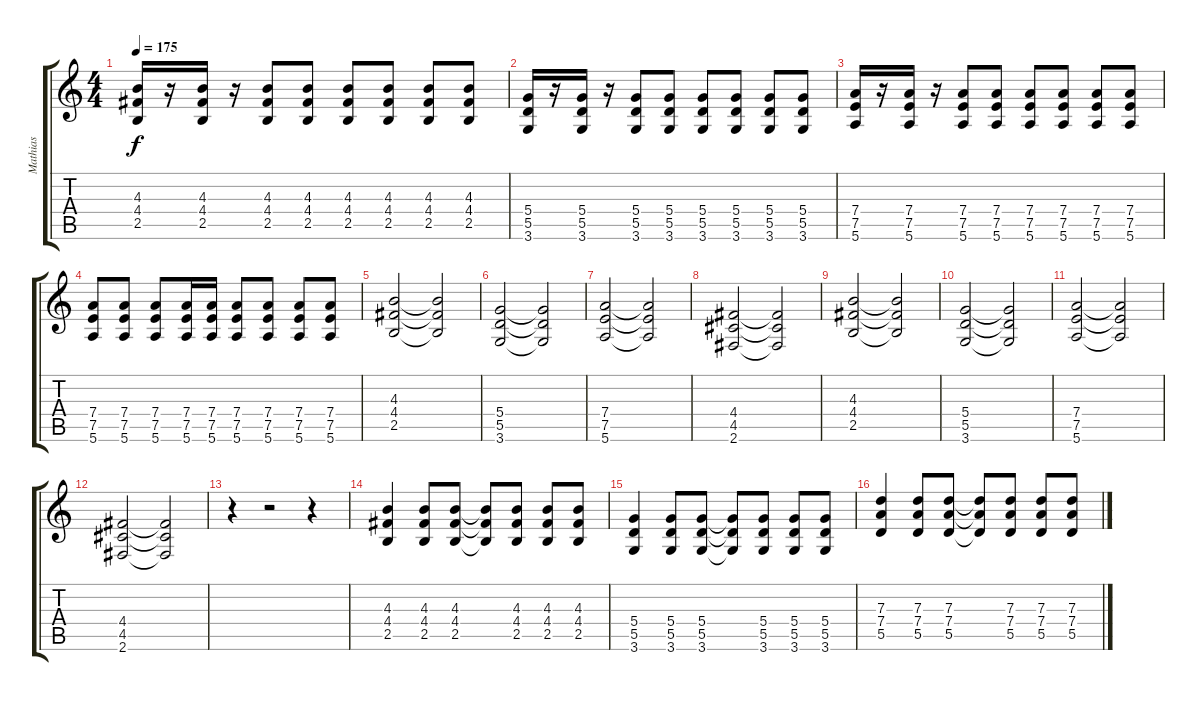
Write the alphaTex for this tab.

\track ("Mathias" "Mathias") {instrument distortionguitar}
\staff {score tabs}
\tuning (E4 B3 G3 D3 A2 E2) {hide}
\ts (4 4)
\tempo 175
\clef g2
\ks c
(4.3 4.4 2.5).16{dy f} r.16 (4.3 4.4 2.5).16 r.16 (4.3 4.4 2.5).8 (4.3 4.4 2.5).8 (4.3 4.4 2.5).8 (4.3 4.4 2.5).8 (4.3 4.4 2.5).8 (4.3 4.4 2.5).8 |
(5.4 5.5 3.6).16 r.16 (5.4 5.5 3.6).16 r.16 (5.4 5.5 3.6).8 (5.4 5.5 3.6).8 (5.4 5.5 3.6).8 (5.4 5.5 3.6).8 (5.4 5.5 3.6).8 (5.4 5.5 3.6).8 |
(7.4 7.5 5.6).16 r.16 (7.4 7.5 5.6).16 r.16 (7.4 7.5 5.6).8 (7.4 7.5 5.6).8 (7.4 7.5 5.6).8 (7.4 7.5 5.6).8 (7.4 7.5 5.6).8 (7.4 7.5 5.6).8 |
(7.4 7.5 5.6).8 (7.4 7.5 5.6).8 (7.4 7.5 5.6).8 (7.4 7.5 5.6).16 (7.4 7.5 5.6).16 (7.4 7.5 5.6).8 (7.4 7.5 5.6).8 (7.4 7.5 5.6).8 (7.4 7.5 5.6).8 |
(4.3 4.4 2.5).2 (4.3{t} 4.4{t} 2.5{t}).2 |
(5.4 5.5 3.6).2 (5.4{t} 5.5{t} 3.6{t}).2 |
(7.4 7.5 5.6).2 (7.4{t} 7.5{t} 5.6{t}).2 |
(4.4 4.5 2.6).2 (4.4{t} 4.5{t} 2.6{t}).2 |
(4.3 4.4 2.5).2 (4.3{t} 4.4{t} 2.5{t}).2 |
(5.4 5.5 3.6).2 (5.4{t} 5.5{t} 3.6{t}).2 |
(7.4 7.5 5.6).2 (7.4{t} 7.5{t} 5.6{t}).2 |
(4.4 4.5 2.6).2 (4.4{t} 4.5{t} 2.6{t}).2 |
r.4 r.2 r.4 |
(4.3 4.4 2.5).4 (4.3 4.4 2.5).8 (4.3 4.4 2.5).8 (4.3{t} 4.4{t} 2.5{t}).8 (4.3 4.4 2.5).8 (4.3 4.4 2.5).8 (4.3 4.4 2.5).8 |
(5.4 5.5 3.6).4 (5.4 5.5 3.6).8 (5.4 5.5 3.6).8 (5.4{t} 5.5{t} 3.6{t}).8 (5.4 5.5 3.6).8 (5.4 5.5 3.6).8 (5.4 5.5 3.6).8 |
(7.3 7.4 5.5).4 (7.3 7.4 5.5).8 (7.3 7.4 5.5).8 (7.3{t} 7.4{t} 5.5{t}).8 (7.3 7.4 5.5).8 (7.3 7.4 5.5).8 (7.3 7.4 5.5).8
